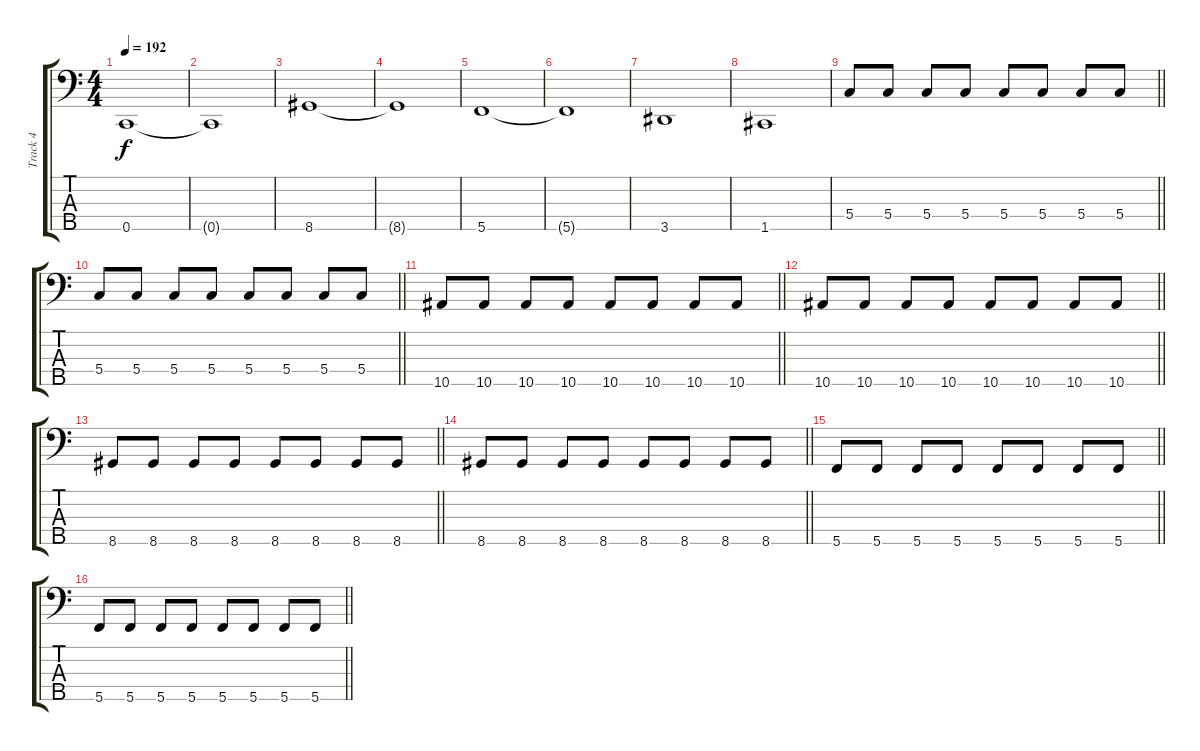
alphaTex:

\track ("Track 4" "Track 4") {instrument electricbassfinger}
\staff {score tabs}
\tuning (Bb2 F2 C2 G1 C1) {hide}
\ts (4 4)
\tempo 192
\clef f4
\ks c
0.5.1{dy f} |
0.5{t}.1 |
8.5.1 |
8.5{t}.1 |
5.5.1 |
5.5{t}.1 |
3.5.1 |
1.5.1 |
\barLineRight lightlight
5.4.8 5.4.8 5.4.8 5.4.8 5.4.8 5.4.8 5.4.8 5.4.8 |
\barLineRight lightlight
5.4.8 5.4.8 5.4.8 5.4.8 5.4.8 5.4.8 5.4.8 5.4.8 |
\barLineRight lightlight
10.5.8 10.5.8 10.5.8 10.5.8 10.5.8 10.5.8 10.5.8 10.5.8 |
\barLineRight lightlight
10.5.8 10.5.8 10.5.8 10.5.8 10.5.8 10.5.8 10.5.8 10.5.8 |
\barLineRight lightlight
8.5.8 8.5.8 8.5.8 8.5.8 8.5.8 8.5.8 8.5.8 8.5.8 |
\barLineRight lightlight
8.5.8 8.5.8 8.5.8 8.5.8 8.5.8 8.5.8 8.5.8 8.5.8 |
\barLineRight lightlight
5.5.8 5.5.8 5.5.8 5.5.8 5.5.8 5.5.8 5.5.8 5.5.8 |
\barLineRight lightlight
5.5.8 5.5.8 5.5.8 5.5.8 5.5.8 5.5.8 5.5.8 5.5.8
